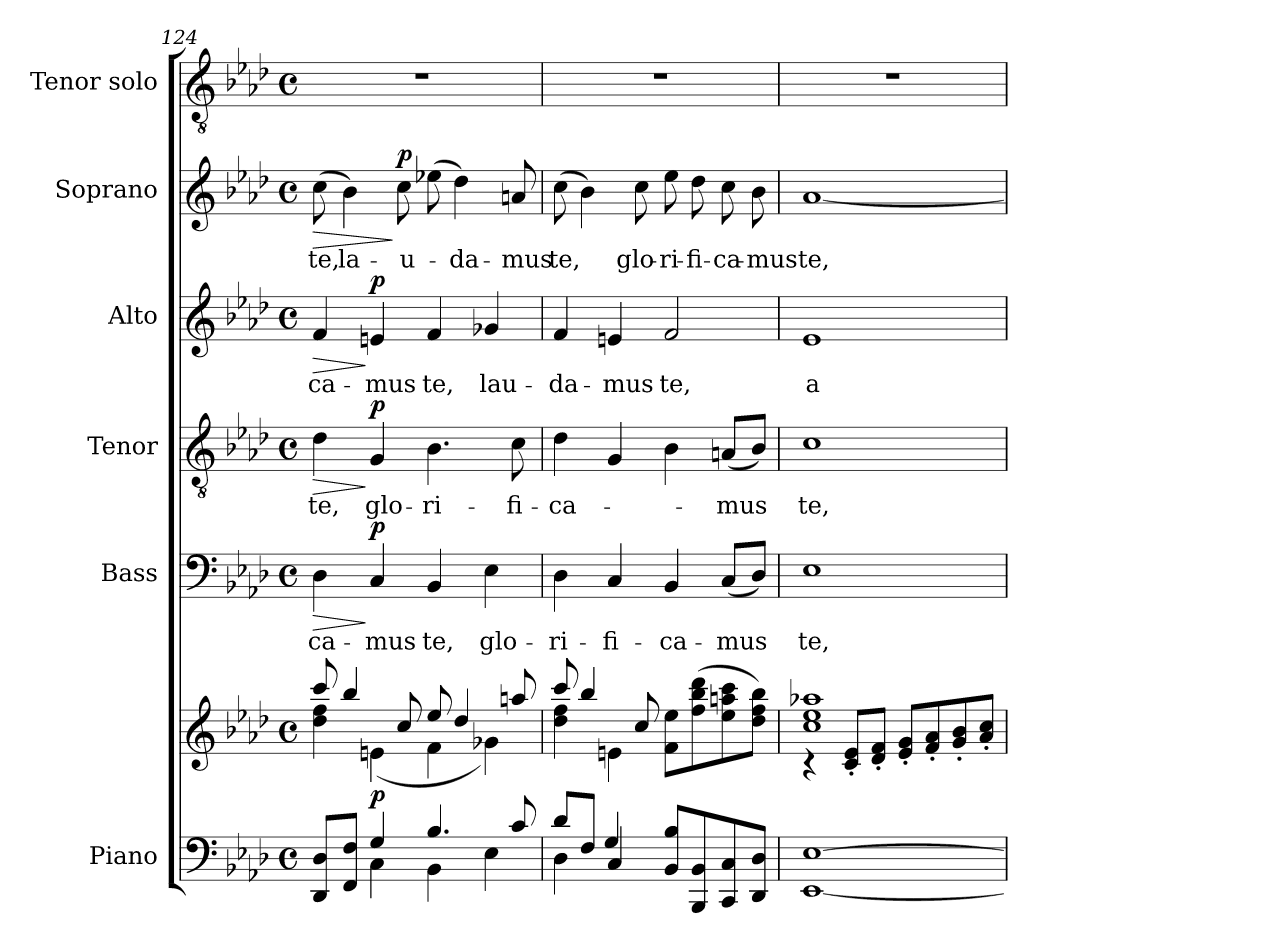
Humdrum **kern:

**kern	**kern	**dynam	**kern	**text	**dynam	**kern	**text	**dynam	**kern	**text	**dynam	**kern	**text	**dynam	**kern
*part6	*part6	*part6	*part5	*part5	*part5	*part4	*part4	*part4	*part3	*part3	*part3	*part2	*part2	*part2	*part1
*staff7	*staff6	*staff6/7	*staff5	*staff5	*staff5	*staff4	*staff4	*staff4	*staff3	*staff3	*staff3	*staff2	*staff2	*staff2	*staff1
*I"Piano	*	*	*I"Bass	*	*	*I"Tenor	*	*	*I"Alto	*	*	*I"Soprano	*	*	*I"Tenor solo
*I'Pno.	*	*	*I'B.	*	*	*I'T.	*	*	*I'A.	*	*	*I'S.	*	*	*I'T.s
*clefF4	*clefG2	*	*clefF4	*	*	*clefGv2	*	*	*clefG2	*	*	*clefG2	*	*	*clefGv2
*k[b-e-a-d-]	*k[b-e-a-d-]	*	*k[b-e-a-d-]	*	*	*k[b-e-a-d-]	*	*	*k[b-e-a-d-]	*	*	*k[b-e-a-d-]	*	*	*k[b-e-a-d-]
*M4/4	*M4/4	*	*M4/4	*	*	*M4/4	*	*	*M4/4	*	*	*M4/4	*	*	*M4/4
*met(c)	*met(c)	*	*met(c)	*	*	*met(c)	*	*	*met(c)	*	*	*met(c)	*	*	*met(c)
=124	=124	=124	=124	=124	=124	=124	=124	=124	=124	=124	=124	=124	=124	=124	=124
*^	*^	*	*	*	*	*	*	*	*	*	*	*	*	*	*
!	!	!	!	!	!	!LO:LY:b	!LO:HP:b	!	!LO:LY:b	!LO:HP:b	!	!LO:LY:b	!LO:HP:b	!	!LO:LY:b	!LO:HP:b	!
4ryy	8DD-/ 8D-/L	8ccc/	4dd-\ 4ff\	.	4D-\	-ca-	>	4d-\	te,	>	4f/	-ca-	>	(>8cc\	te,	>	1r
!	!	!	!	!	!	!	!	!	!	!	!	!	!	!	!LO:LY:b	!	!
.	8FF/ 8F/J	4bb-/	.	.	.	.	.	.	.	.	.	.	.	4b-\)	la-	.	.
!	!	!	!	!LO:DY:a=2	!	!LO:LY:b	!LO:DY:n=1:a	!	!LO:LY:b	!LO:DY:n=1:a	!	!LO:LY:b	!LO:DY:n=1:a	!	!	!	!
4G/	4C\	.	(<4en\	p	4C/	-mus	] p	4G/	glo-	] p	4en/	-mus	] p	.	.	.	.
!	!	!	!	!	!	!	!	!	!	!	!	!	!	!	!LO:LY:b	!LO:DY:n=1:a	!
.	.	8cc/	.	.	.	.	.	.	.	.	.	.	.	8cc\	-u-	] p	.
!	!	!	!	!	!	!LO:LY:b	!	!	!LO:LY:b	!	!	!LO:LY:b	!	!	!	!	!
4.B-/	4BB-\	8ee-/	4f\	.	4BB-/	te,	.	4.B-\	-ri-	.	4f/	te,	.	(>8ee-X\	.	.	.
!	!	!	!	!	!	!	!	!	!	!	!	!	!	!	!LO:LY:b	!	!
.	.	4dd-/	.	.	.	.	.	.	.	.	.	.	.	4dd-\)	-da-	.	.
!	!	!	!	!	!	!LO:LY:b	!	!	!	!	!	!LO:LY:b	!	!	!	!	!
.	4E-\	.	4g-X\)	.	4E-\	glo-	.	.	.	.	4g-X/	lau-	.	.	.	.	.
!	!	!	!	!	!	!	!	!	!LO:LY:b	!	!	!	!	!	!LO:LY:b	!	!
8c/	.	8aan/	.	.	.	.	.	8c\	-fi-	.	.	.	.	8an/	-mus	.	.
=125	=125	=125	=125	=125	=125	=125	=125	=125	=125	=125	=125	=125	=125	=125	=125	=125	=125
!	!	!	!	!	!	!LO:LY:b	!	!	!LO:LY:b	!	!	!LO:LY:b	!	!	!LO:LY:b	!	!
4D-\	8d-/L	8ccc/	4dd-\ 4ff\	.	4D-\	-ri-	.	4d-\	-ca-	.	4f/	-da-	.	(>8cc\	te,	.	1r
.	8F/J	4bb-/	.	.	.	.	.	.	.	.	.	.	.	4b-\)	.	.	.
!	!	!	!	!	!	!LO:LY:b	!	!	!	!	!	!LO:LY:b	!	!	!	!	!
4C/	4G/	.	4en\	.	4C/	-fi-	.	4G/	.	.	4en/	-mus	.	.	.	.	.
!	!	!	!	!	!	!	!	!	!	!	!	!	!	!	!LO:LY:b	!	!
.	.	8cc/	.	.	.	.	.	.	.	.	.	.	.	8cc\	glo-	.	.
!	!	!	!	!	!	!LO:LY:b	!	!	!	!	!	!LO:LY:b	!	!	!LO:LY:b	!	!
8BB-/ 8B-/L	2ryy	8f\ 8ee-\L	2ryy	.	4BB-/	-ca-	.	4B-\	.	.	2f/	te,	.	8ee-\	-ri-	.	.
!	!	!	!	!	!	!	!	!	!	!	!	!	!	!	!LO:LY:b	!	!
8BBB-/ 8BB-/	.	(<8ff\ 8bb-\ 8ddd-\	.	.	.	.	.	.	.	.	.	.	.	8dd-\	-fi-	.	.
!	!	!	!	!	!	!LO:LY:b	!	!	!LO:LY:b	!	!	!	!	!	!LO:LY:b	!	!
8CC/ 8C/	.	8ee-\ 8aan\ 8ccc\	.	.	(<8C/L	-mus	.	(<8An/L	-mus	.	.	.	.	8cc\	-ca-	.	.
!	!	!	!	!	!	!	!	!	!	!	!	!	!	!	!LO:LY:b	!	!
8DD-/ 8D-/J	.	8dd-\ 8ff\ 8bb-\J)	.	.	8D-/J)	.	.	8B-/J)	.	.	.	.	.	8b-\	-mus	.	.
*v	*v	*	*	*	*	*	*	*	*	*	*	*	*	*	*	*	*
=126	=126	=126	=126	=126	=126	=126	=126	=126	=126	=126	=126	=126	=126	=126	=126	=126
!	!	!	!	!	!LO:LY:b	!	!	!LO:LY:b	!	!	!LO:LY:b	!	!	!LO:LY:b	!	!
[1EE- [1E-	1cc 1ee- 1aa-X	4r	.	1E-	te,	.	1c	te,	.	1e-	a-	.	[1a-	te,	.	1r
.	.	8c/' 8e-/'L	.	.	.	.	.	.	.	.	.	.	.	.	.	.
.	.	8d-/' 8f/'J	.	.	.	.	.	.	.	.	.	.	.	.	.	.
.	.	8e-/' 8g/'L	.	.	.	.	.	.	.	.	.	.	.	.	.	.
.	.	8f/' 8a-/'	.	.	.	.	.	.	.	.	.	.	.	.	.	.
.	.	8g/' 8b-/'	.	.	.	.	.	.	.	.	.	.	.	.	.	.
.	.	8a-/' 8cc/'J	.	.	.	.	.	.	.	.	.	.	.	.	.	.
*	*v	*v	*	*	*	*	*	*	*	*	*	*	*	*	*	*
=	=	=	=	=	=	=	=	=	=	=	=	=	=	=	=
*-	*-	*-	*-	*-	*-	*-	*-	*-	*-	*-	*-	*-	*-	*-	*-
